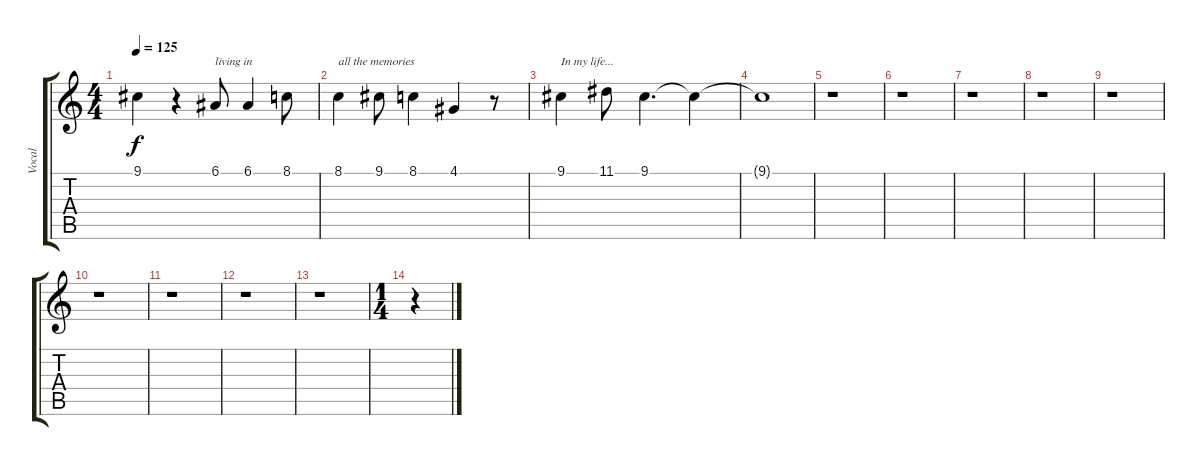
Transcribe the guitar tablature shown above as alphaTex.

\track ("Vocal" "Vocal") {instrument flute}
\staff {score tabs}
\tuning (E4 B3 G3 D3 A2 E2) {hide}
\ts (4 4)
\tempo 125
\clef g2
\ks c
9.1.4{dy f} r.4 6.1.8{txt "living in"} 6.1.4 8.1.8 |
8.1.4{txt "all the memories"} 9.1.8 8.1.4 4.1.4 r.8 |
9.1.4{txt "In my life..."} 11.1.8 9.1.4{d} 9.1{t}.4 |
9.1{t}.1 |
r.1 |
r.1 |
r.1 |
r.1 |
r.1 |
r.1 |
r.1 |
r.1 |
r.1 |
\ts (1 4)
r.4
